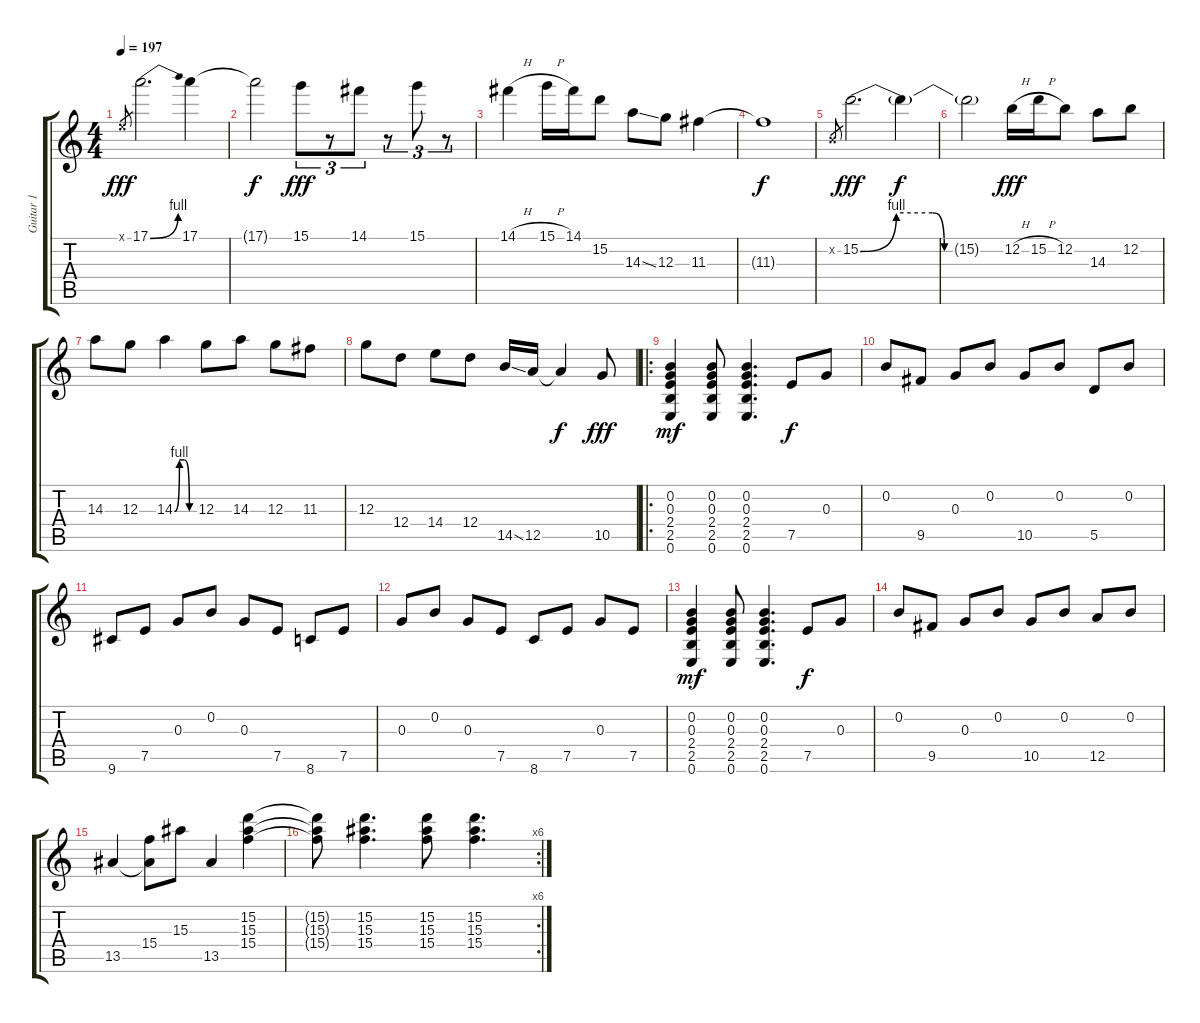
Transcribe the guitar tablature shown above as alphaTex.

\track ("Guitar 1" "Guitar 1") {instrument distortionguitar}
\staff {score tabs}
\tuning (E4 B3 G3 D3 A2 E2) {hide}
\ts (4 4)
\tempo 197
\clef g2
\ks c
0.1{x}.8{gr dy fff} 17.1{be (bend 0 0 60 4)}.2{d} 17.1.4 |
17.1{t}.2{dy f} 15.1.8{tu (3 2) dy fff} r.8{tu (3 2)} 14.1.8{tu (3 2)} r.8{tu (3 2)} 15.1.8{tu (3 2)} r.8{tu (3 2)} |
14.1{h}.4 15.1{h}.16 14.1.16 15.2.8 14.3{ss}.8 12.3.8 11.3.4 |
11.3{t}.1{dy f} |
0.2{x}.8{gr} 15.2{be (custom 0 0 15 4 30 4 35 0 45 0 60 0)}.2{d dy fff} 15.2{t}.4{dy f} |
15.2{t}.2 12.2{h}.16{dy fff} 15.2{h}.16 12.2.8 14.3.8 12.2.8 |
14.3.8 12.3.8 14.3{be (custom 0 0 15 4 30 4 45 0 60 0)}.4 12.3.8 14.3.8 12.3.8 11.3.8 |
12.3.8 12.4.8 14.4.8 12.4.8 14.5{ss}.16 12.5.16 12.5{t}.4{dy f} 10.5.8{dy fff} |
\ro
(0.2 0.3 2.4 2.5 0.6).4{dy mf instrument acousticguitarsteel} (0.2 0.3 2.4 2.5 0.6).8 (0.2 0.3 2.4 2.5 0.6).4{d} 7.5.8{dy f} 0.3.8 |
0.2.8 9.5.8 0.3.8 0.2.8 10.5.8 0.2.8 5.5.8 0.2.8 |
9.6.8 7.5.8 0.3.8 0.2.8 0.3.8 7.5.8 8.6.8 7.5.8 |
0.3.8 0.2.8 0.3.8 7.5.8 8.6.8 7.5.8 0.3.8 7.5.8 |
(0.2 0.3 2.4 2.5 0.6).4{dy mf} (0.2 0.3 2.4 2.5 0.6).8 (0.2 0.3 2.4 2.5 0.6).4{d} 7.5.8{dy f} 0.3.8 |
0.2.8 9.5.8 0.3.8 0.2.8 10.5.8 0.2.8 12.5.8 0.2.8 |
13.5.4 (15.4 13.5{t}).8 15.3.8 13.5.4 (15.2 15.3 15.4).4 |
\rc 6
(15.2{t} 15.3{t} 15.4{t}).8 (15.2 15.3 15.4).4{d} (15.2 15.3 15.4).8 (15.2 15.3 15.4).4{d}
